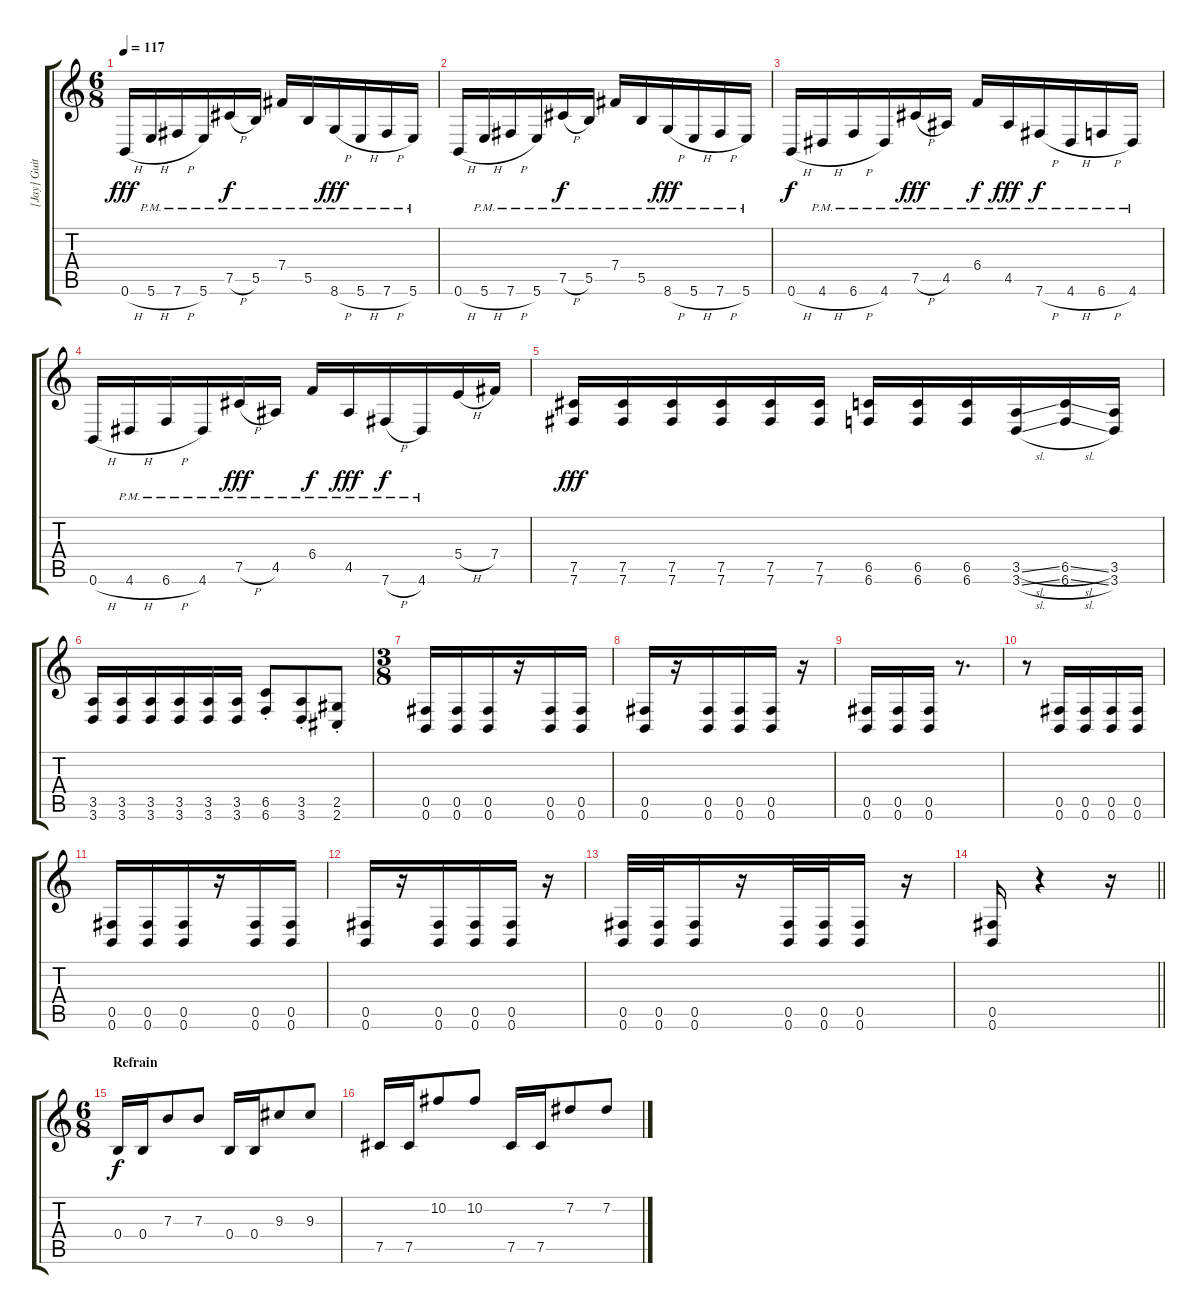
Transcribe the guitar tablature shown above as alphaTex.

\track ("[Jay] Guitar #1" "[Jay] Guit") {instrument overdrivenguitar}
\staff {score tabs}
\tuning (Db4 Ab3 E3 B2 Gb2 B1) {hide}
\ts (6 8)
\tempo 117
\clef g2
\ks c
0.6{h}.16{dy fff} 5.6{h pm}.16 7.6{h pm}.16 5.6{pm}.16 7.5{h pm}.16{dy f} 5.5{pm}.16 7.4{pm}.16 5.5{pm}.16 8.6{h pm}.16{dy fff} 5.6{h pm}.16 7.6{h pm}.16 5.6{pm}.16 |
0.6{h}.16 5.6{h pm}.16 7.6{h pm}.16 5.6{pm}.16 7.5{h pm}.16{dy f} 5.5{pm}.16 7.4{pm}.16 5.5{pm}.16 8.6{h pm}.16{dy fff} 5.6{h pm}.16 7.6{h pm}.16 5.6{pm}.16 |
0.6{h}.16{dy f} 4.6{h pm}.16 6.6{h pm}.16 4.6{pm}.16 7.5{h pm}.16{dy fff} 4.5{pm}.16 6.4{pm}.16{dy f} 4.5{pm}.16{dy fff} 7.6{h pm}.16{dy f} 4.6{h pm}.16 6.6{h pm}.16 4.6{pm}.16 |
0.6{h}.16 4.6{h pm}.16 6.6{h pm}.16 4.6{pm}.16 7.5{h pm}.16{dy fff} 4.5{pm}.16 6.4{pm}.16{dy f} 4.5{pm}.16{dy fff} 7.6{h pm}.16{dy f} 4.6{pm}.16 5.4{h}.16 7.4.16 |
(7.5 7.6).16{dy fff} (7.5 7.6).16 (7.5 7.6).16 (7.5 7.6).16 (7.5 7.6).16 (7.5 7.6).16 (6.5 6.6).16 (6.5 6.6).16 (6.5 6.6).16 (3.5{sl} 3.6{sl}).16 (6.5{sl} 6.6{sl}).16 (3.5 3.6).16 |
(3.5 3.6).16 (3.5 3.6).16 (3.5 3.6).16 (3.5 3.6).16 (3.5 3.6).16 (3.5 3.6).16 (6.5{st} 6.6{st}).8 (3.5{st} 3.6{st}).8 (2.5{st} 2.6{st}).8 |
\ts (3 8)
(0.5 0.6).16 (0.5 0.6).16 (0.5 0.6).16 r.16 (0.5 0.6).16 (0.5 0.6).16 |
(0.5 0.6).16 r.16 (0.5 0.6).16 (0.5 0.6).16 (0.5 0.6).16 r.16 |
(0.5 0.6).16 (0.5 0.6).16 (0.5 0.6).16 r.8{d} |
r.8 (0.5 0.6).16 (0.5 0.6).16 (0.5 0.6).16 (0.5 0.6).16 |
(0.5 0.6).16 (0.5 0.6).16 (0.5 0.6).16 r.16 (0.5 0.6).16 (0.5 0.6).16 |
(0.5 0.6).16 r.16 (0.5 0.6).16 (0.5 0.6).16 (0.5 0.6).16 r.16 |
(0.5 0.6).32 (0.5 0.6).32 (0.5 0.6).16 r.16 (0.5 0.6).32 (0.5 0.6).32 (0.5 0.6).16 r.16 |
\barLineRight lightlight
(0.5 0.6).16 r.4 r.16 |
\ts (6 8)
\section ("" "Refrain ")
0.4.16{dy f} 0.4.16 7.3.8 7.3.8 0.4.16 0.4.16 9.3.8 9.3.8 |
7.5.16 7.5.16 10.2.8 10.2.8 7.5.16 7.5.16 7.2.8 7.2.8
